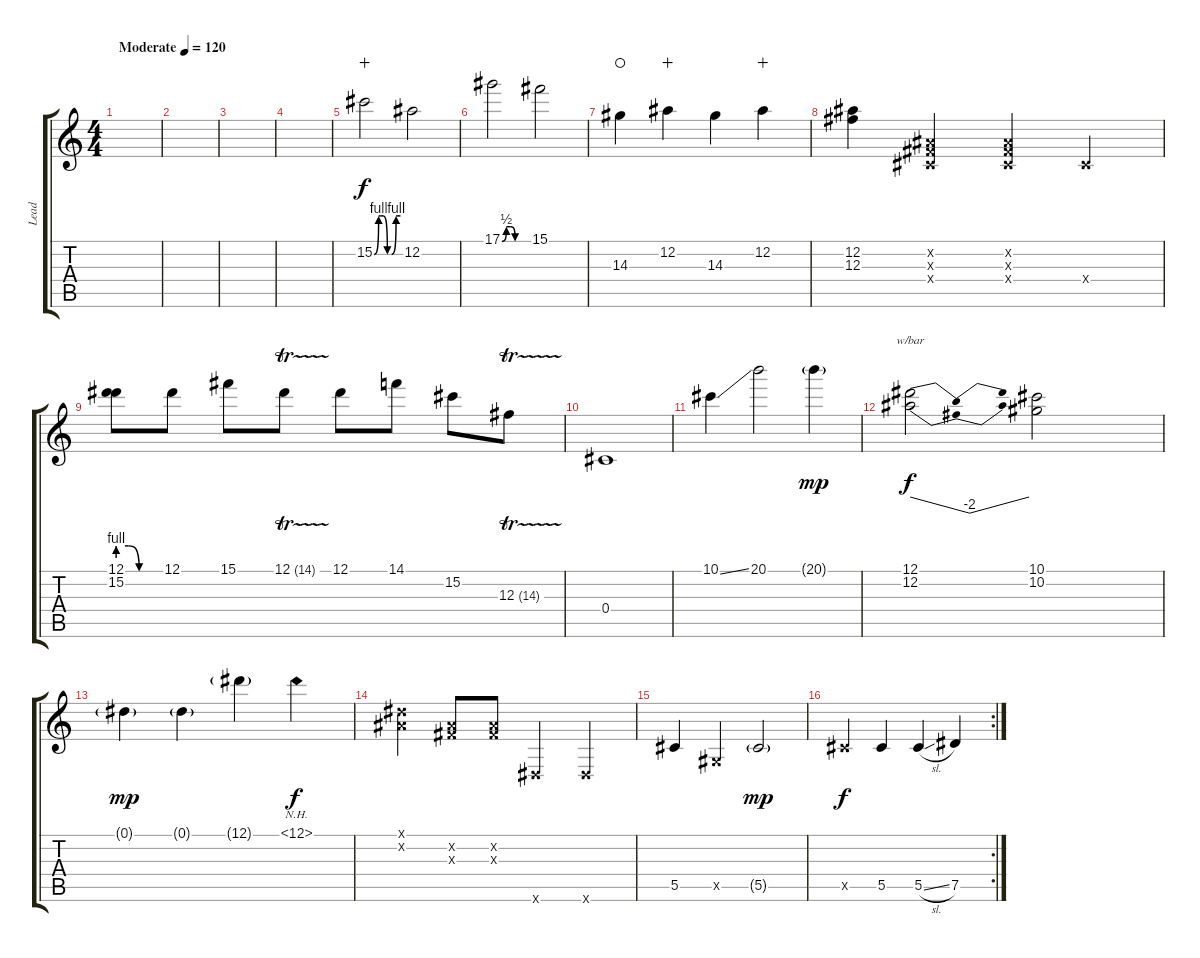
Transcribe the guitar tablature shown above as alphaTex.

\track ("Lead" "Lead") {instrument overdrivenguitar}
\staff {score tabs}
\tuning (Eb4 Bb3 Gb3 Db3 Ab2 Eb2) {hide}
\ts (4 4)
\tempo (120 "Moderate")
\clef g2
\ks c
|
|
|
|
15.2{be (custom 0 0 10 4 20 4 30 0 40 0 50 4 60 4)}.2{wahc} 12.2.2 |
17.1{be (custom 0 0 10 2 20 2 30 0 60 0)}.2 15.1.2 |
14.3.4{waho} 12.2.4{wahc} 14.3.4 12.2.4{wahc} |
(12.2 12.3).4 (0.2{x} 0.3{x} 0.4{x}).4 (0.2{x} 0.3{x} 0.4{x}).4 0.4{x}.4 |
(12.1 15.2{be (custom 0 4 15 4 30 0 60 0)}).8 12.1.8 15.1.8 12.1{tr (14 16)}.8 12.1.8 14.1.8 15.2.8 12.3{tr (14 16)}.8 |
0.4.1 |
10.1{ss}.4 20.1.2 20.1{g}.4{dy mp} |
(12.1 12.2).2{tbe (dip default 0 0 30 -8 60 0) dy f} (10.1 10.2).2 |
0.1{g}.4{dy mp} 0.1{g}.4 12.1{g}.4 12.1{nh}.4{dy f} |
(0.1{x} 0.2{x}).4 (0.2{x} 0.3{x}).8 (0.2{x} 0.3{x}).8 0.6{x}.4 0.6{x}.4 |
5.5.4 0.5{x}.4 5.5{g}.2{dy mp} |
\rc 2
5.5{x}.4{dy f} 5.5.4 5.5{sl}.4 7.5.4
